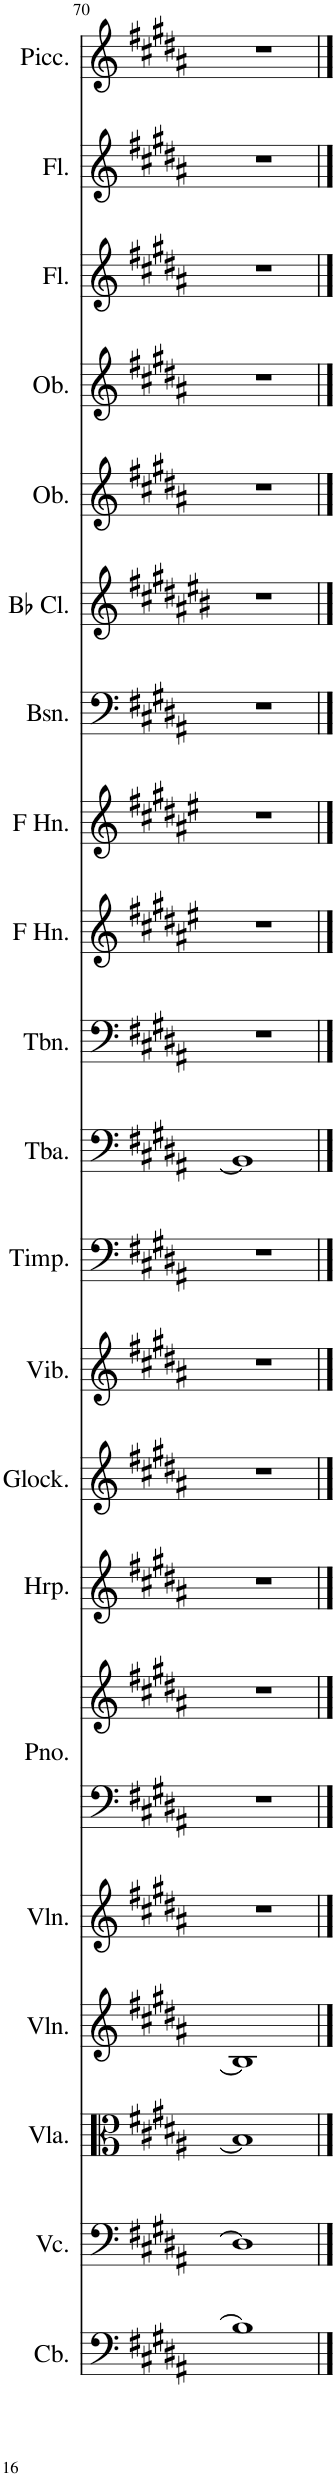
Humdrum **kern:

**kern	**kern	**kern	**kern	**kern	**kern	**kern	**kern	**kern	**kern	**kern	**kern	**kern	**kern	**kern	**kern	**kern	**kern	**kern	**kern	**kern	**kern
*part21	*part20	*part19	*part18	*part17	*part16	*part16	*part15	*part14	*part13	*part12	*part11	*part10	*part9	*part8	*part7	*part6	*part5	*part4	*part3	*part2	*part1
*staff22	*staff21	*staff20	*staff19	*staff18	*staff17	*staff16	*staff15	*staff14	*staff13	*staff12	*staff11	*staff10	*staff9	*staff8	*staff7	*staff6	*staff5	*staff4	*staff3	*staff2	*staff1
*I"Contrabass	*I"Violoncello	*I"Viola	*I"Violin	*I"Violin	*I"Piano	*	*I"Harp	*I"Glockenspiel	*I"Vibraphone	*I"Timpani	*I"Tuba	*I"Trombone	*I"Horn in F	*I"Horn in F	*I"Bassoon	*I"Bb Clarinet	*I"Oboe	*I"Oboe	*I"Flute	*I"Flute	*I"Piccolo
*I'Cb.	*I'Vc.	*I'Vla.	*I'Vln.	*I'Vln.	*I'Pno.	*	*I'Hrp.	*I'Glock.	*I'Vib.	*I'Timp.	*I'Tba.	*I'Tbn.	*	*	*I'Bsn.	*I'Bb Cl.	*I'Ob.	*I'Ob.	*I'Fl.	*I'Fl.	*I'Picc.
!!LO:PB:g=z
*clefF4	*clefF4	*clefC3	*clefG2	*clefG2	*clefF4	*clefG2	*clefG2	*clefG2	*clefG2	*clefF4	*clefF4	*clefF4	*clefG2	*clefG2	*clefF4	*clefG2	*clefG2	*clefG2	*clefG2	*clefG2	*clefG2
*Trd7c12	*	*	*	*	*	*	*	*Trd-14c-24	*	*	*	*	*Trd4c7	*Trd4c7	*	*Trd1c2	*	*	*	*	*Trd-7c-12
*k[f#c#g#d#a#]	*k[f#c#g#d#a#]	*k[f#c#g#d#a#]	*k[f#c#g#d#a#]	*k[f#c#g#d#a#]	*k[f#c#g#d#a#]	*k[f#c#g#d#a#]	*k[f#c#g#d#a#]	*k[f#c#g#d#a#]	*k[f#c#g#d#a#]	*k[f#c#g#d#a#]	*k[f#c#g#d#a#]	*k[f#c#g#d#a#]	*k[f#c#g#d#a#e#]	*k[f#c#g#d#a#e#]	*k[f#c#g#d#a#]	*k[f#c#g#d#a#e#b#]	*k[f#c#g#d#a#]	*k[f#c#g#d#a#]	*k[f#c#g#d#a#]	*k[f#c#g#d#a#]	*k[f#c#g#d#a#]
*M4/4	*M4/4	*M4/4	*M4/4	*M4/4	*M4/4	*M4/4	*M4/4	*M4/4	*M4/4	*M4/4	*M4/4	*M4/4	*M4/4	*M4/4	*M4/4	*M4/4	*M4/4	*M4/4	*M4/4	*M4/4	*M4/4
=70	=70	=70	=70	=70	=70	=70	=70	=70	=70	=70	=70	=70	=70	=70	=70	=70	=70	=70	=70	=70	=70
1B]	1D#]	1B]	1B]	1r	1r	1r	1r	1r	1r	1r	1BB]	1r	1r	1r	1r	1r	1r	1r	1r	1r	1r
==	==	==	==	==	==	==	==	==	==	==	==	==	==	==	==	==	==	==	==	==	==
*-	*-	*-	*-	*-	*-	*-	*-	*-	*-	*-	*-	*-	*-	*-	*-	*-	*-	*-	*-	*-	*-
